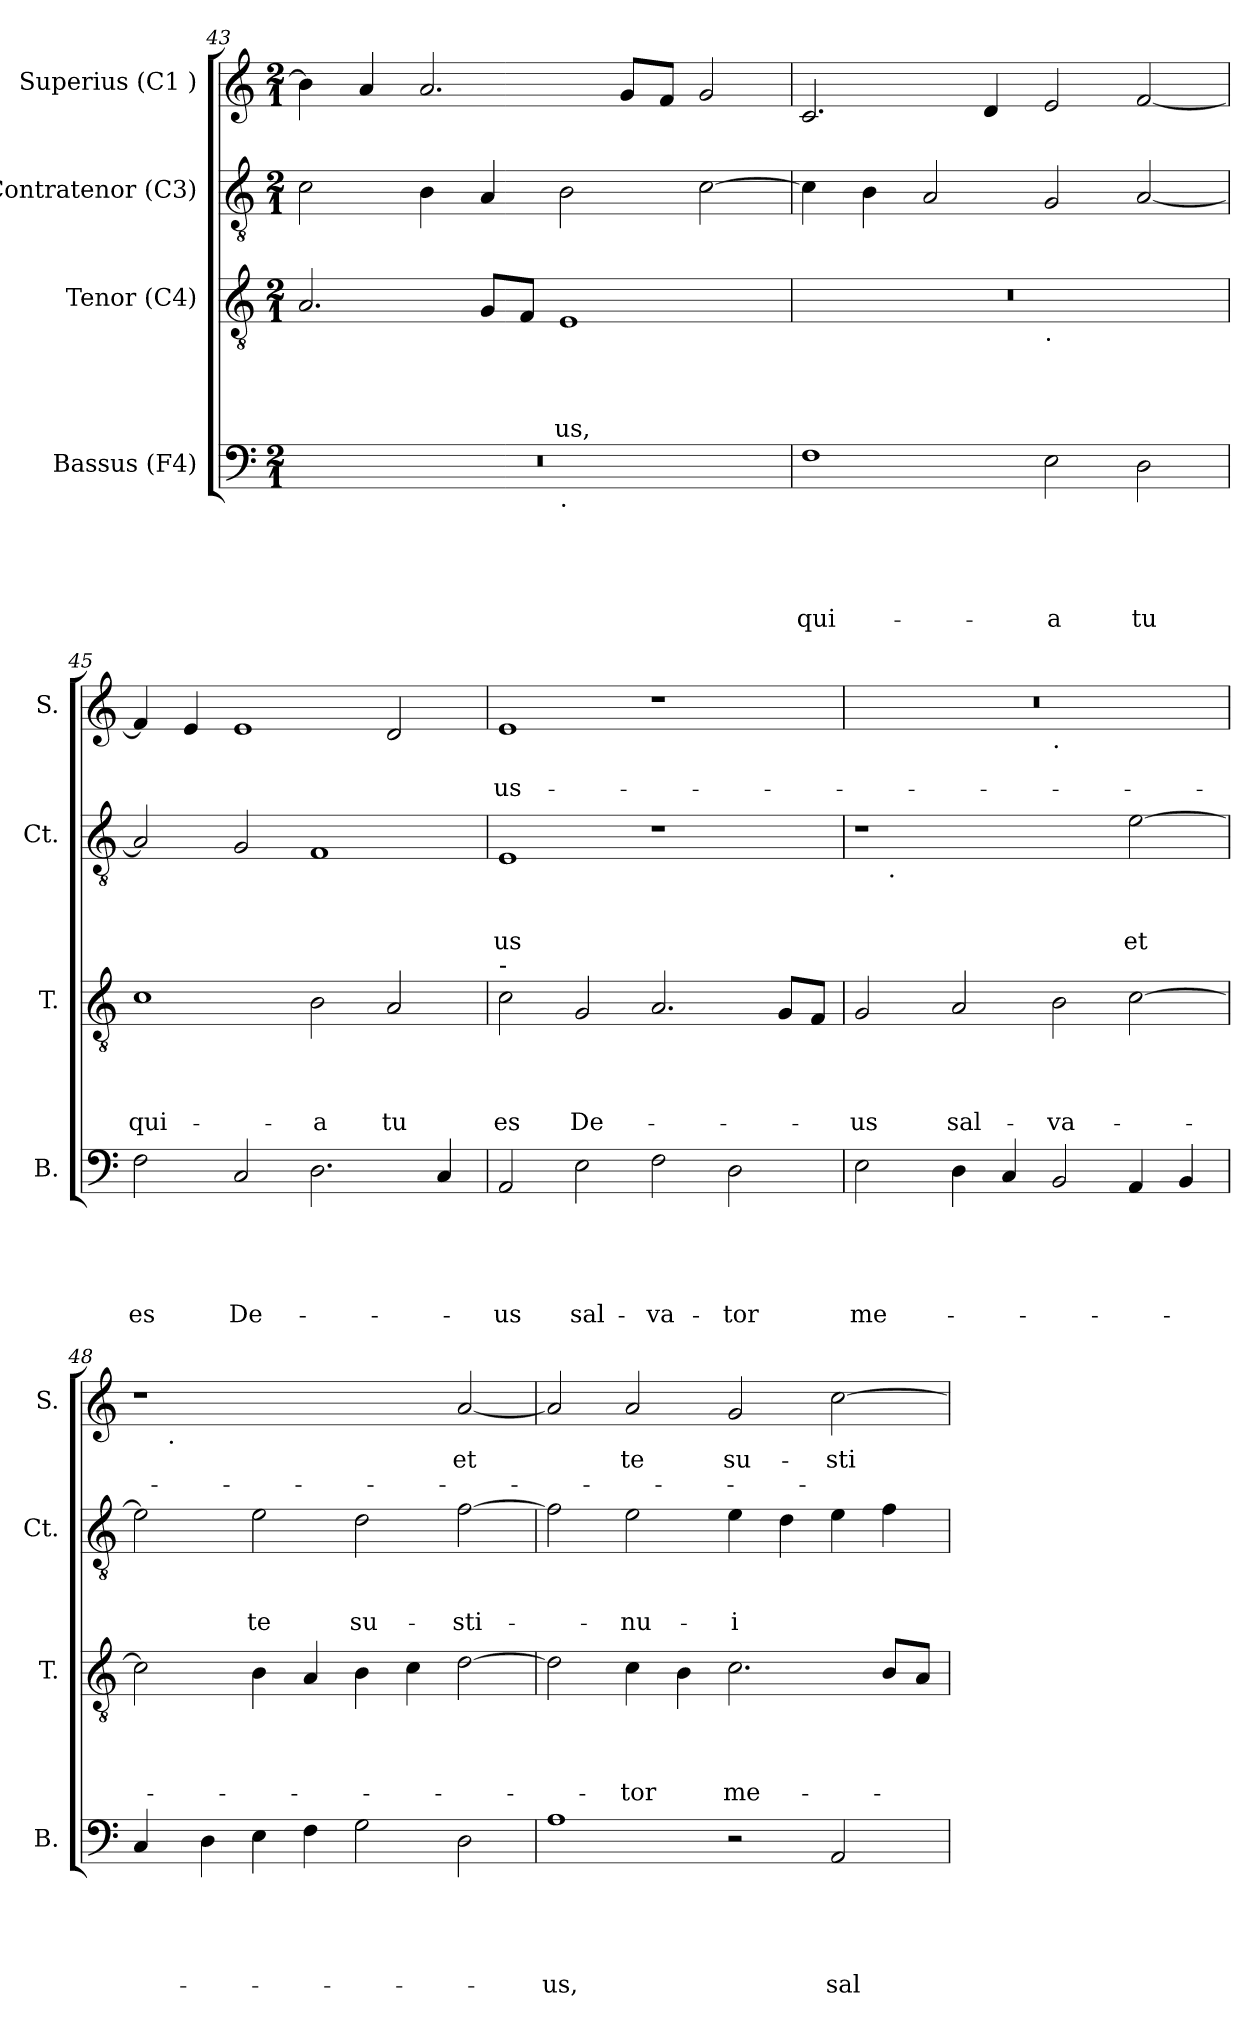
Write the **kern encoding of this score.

**kern	**text	**text	**text	**text	**text	**kern	**text	**text	**text	**text	**kern	**text	**text	**text	**kern	**text	**text
*part4	*part4	*part4	*part4	*part4	*part4	*part3	*part3	*part3	*part3	*part3	*part2	*part2	*part2	*part2	*part1	*part1	*part1
*staff4	*staff4	*staff4	*staff4	*staff4	*staff4	*staff3	*staff3	*staff3	*staff3	*staff3	*staff2	*staff2	*staff2	*staff2	*staff1	*staff1	*staff1
*I"Bassus (F4)	*	*	*	*	*	*I"Tenor (C4)	*	*	*	*	*I"Contratenor (C3)	*	*	*	*I"Superius (C1 )	*	*
*I'B.	*	*	*	*	*	*I'T.	*	*	*	*	*I'Ct.	*	*	*	*I'S.	*	*
*clefF4	*	*	*	*	*	*clefGv2	*	*	*	*	*clefGv2	*	*	*	*clefG2	*	*
*k[]	*	*	*	*	*	*k[]	*	*	*	*	*k[]	*	*	*	*k[]	*	*
*C:	*	*	*	*	*	*C:	*	*	*	*	*C:	*	*	*	*C:	*	*
*M2/1	*	*	*	*	*	*M2/1	*	*	*	*	*M2/1	*	*	*	*M2/1	*	*
=43	=43	=43	=43	=43	=43	=43	=43	=43	=43	=43	=43	=43	=43	=43	=43	=43	=43
*^	*	*	*	*	*	*	*	*	*	*	*	*	*	*	*	*	*
0r	1ryy	.	.	.	.	.	2.A/	.	.	.	.	2c\	.	.	.	4b\]	.	.
.	.	.	.	.	.	.	.	.	.	.	.	.	.	.	.	4a/	.	.
.	.	.	.	.	.	.	.	.	.	.	.	4B\	.	.	.	2.a/	.	.
.	.	.	.	.	.	.	8G/L	.	.	.	.	4A/	.	.	.	.	.	.
.	.	.	.	.	.	.	8F/J	.	.	.	.	.	.	.	.	.	.	.
!	!LO:TX:b:t=.	!	!	!	!	!	!	!	!	!	!	!	!	!	!	!	!	!
!	!	!	!	!	!	!	!	!	!	!	!LO:LY:b	!	!	!	!	!	!	!
.	1ryy	.	.	.	.	.	1E	.	.	.	-us,	2B\	.	.	.	.	.	.
.	.	.	.	.	.	.	.	.	.	.	.	.	.	.	.	8g/L	.	.
.	.	.	.	.	.	.	.	.	.	.	.	.	.	.	.	8f/J	.	.
.	.	.	.	.	.	.	.	.	.	.	.	[>2c\	.	.	.	2g/	.	.
=44	=44	=44	=44	=44	=44	=44	=44	=44	=44	=44	=44	=44	=44	=44	=44	=44	=44	=44
!	!	!	!	!	!	!LO:LY:b	!	!	!	!	!	!	!	!	!	!	!	!
*v	*v	*	*	*	*	*	*^	*	*	*	*	*	*	*	*	*	*	*
1F	.	.	.	.	qui-	0r	1ryy	.	.	.	.	4c\]	.	.	.	2.c/	.	.
.	.	.	.	.	.	.	.	.	.	.	.	4B\	.	.	.	.	.	.
.	.	.	.	.	.	.	.	.	.	.	.	2A/	.	.	.	.	.	.
.	.	.	.	.	.	.	.	.	.	.	.	.	.	.	.	4d/	.	.
!	!	!	!	!	!	!	!LO:TX:b:t=.	!	!	!	!	!	!	!	!	!	!	!
!	!	!	!	!	!LO:LY:b	!	!	!	!	!	!	!	!	!	!	!	!	!
2E\	.	.	.	.	-a	.	1ryy	.	.	.	.	2G/	.	.	.	2e/	.	.
!	!	!	!	!	!LO:LY:b	!	!	!	!	!	!	!	!	!	!	!	!	!
2D\	.	.	.	.	tu	.	.	.	.	.	.	[<2A/	.	.	.	[<2f/	.	.
=45	=45	=45	=45	=45	=45	=45	=45	=45	=45	=45	=45	=45	=45	=45	=45	=45	=45	=45
!	!	!	!	!	!LO:LY:b	!	!	!	!	!	!LO:LY:b	!	!	!	!	!	!	!
*	*	*	*	*	*	*v	*v	*	*	*	*	*	*	*	*	*	*	*
2F\	.	.	.	.	es	1c	.	.	.	qui-	2A/]	.	.	.	4f/]	.	.
.	.	.	.	.	.	.	.	.	.	.	.	.	.	.	4e/	.	.
!	!	!	!	!	!LO:LY:b	!	!	!	!	!	!	!	!	!	!	!	!
2C/	.	.	.	.	De-	.	.	.	.	.	2G/	.	.	.	1e	.	.
!	!	!	!	!	!	!	!	!	!	!LO:LY:b	!	!	!	!	!	!	!
2.D\	.	.	.	.	.	2B\	.	.	.	-a	1F	.	.	.	.	.	.
!	!	!	!	!	!	!	!	!	!	!LO:LY:b	!	!	!	!	!	!	!
.	.	.	.	.	.	2A/	.	.	.	tu	.	.	.	.	2d/	.	.
4C/	.	.	.	.	.	.	.	.	.	.	.	.	.	.	.	.	.
!!LO:LB:g=z
=46	=46	=46	=46	=46	=46	=46	=46	=46	=46	=46	=46	=46	=46	=46	=46	=46	=46
!	!	!	!	!	!	!LO:TX:a:t=-	!	!	!	!	!	!	!	!	!	!	!
!	!	!	!	!	!LO:LY:b	!	!	!	!	!LO:LY:b	!	!	!	!LO:LY:b	!	!	!LO:LY:b:rj
2AA/	.	.	.	.	-us	2c\	.	.	.	es	1E	.	.	-us	1e	.	us-
!	!	!	!	!	!LO:LY:b	!	!	!	!	!LO:LY:b	!	!	!	!	!	!	!
2E\	.	.	.	.	sal-	2G/	.	.	.	De-	.	.	.	.	.	.	.
!	!	!	!	!	!LO:LY:b	!	!	!	!	!	!	!	!	!	!	!	!
2F\	.	.	.	.	-va-	2.A/	.	.	.	.	1r	.	.	.	1r	.	.
!	!	!	!	!	!LO:LY:b	!	!	!	!	!	!	!	!	!	!	!	!
2D\	.	.	.	.	-tor	.	.	.	.	.	.	.	.	.	.	.	.
.	.	.	.	.	.	8G/L	.	.	.	.	.	.	.	.	.	.	.
.	.	.	.	.	.	8F/J	.	.	.	.	.	.	.	.	.	.	.
=47	=47	=47	=47	=47	=47	=47	=47	=47	=47	=47	=47	=47	=47	=47	=47	=47	=47
!	!	!	!	!	!LO:LY:b	!	!	!	!	!LO:LY:b	!	!	!	!	!	!	!
*	*	*	*	*	*	*	*	*	*	*	*^	*	*	*	*^	*	*
2E\	.	.	.	.	me-	2G/	.	.	.	-us	1r	8ryy	.	.	.	0r	1ryy	.	.
!	!	!	!	!	!	!	!	!	!	!	!	!LO:TX:b:t=.	!	!	!	!	!	!	!
.	.	.	.	.	.	.	.	.	.	.	.	1...ryy	.	.	.	.	.	.	.
!	!	!	!	!	!	!	!	!	!	!LO:LY:b	!	!	!	!	!	!	!	!	!
4D\	.	.	.	.	.	2A/	.	.	.	sal-	.	.	.	.	.	.	.	.	.
4C/	.	.	.	.	.	.	.	.	.	.	.	.	.	.	.	.	.	.	.
!	!	!	!	!	!	!	!	!	!	!	!	!	!	!	!	!	!LO:TX:b:t=.	!	!
!	!	!	!	!	!	!	!	!	!	!LO:LY:b	!	!	!	!	!	!	!	!	!
2BB/	.	.	.	.	.	2B\	.	.	.	-va-	2ryy	.	.	.	.	.	1ryy	.	.
!	!	!	!	!	!	!	!	!	!	!	!	!	!	!	!LO:LY:b	!	!	!	!
4AA/	.	.	.	.	.	[>2c\	.	.	.	.	[>2e\	.	.	.	et	.	.	.	.
4BB/	.	.	.	.	.	.	.	.	.	.	.	.	.	.	.	.	.	.	.
*	*	*	*	*	*	*	*	*	*	*	*v	*v	*	*	*	*	*	*	*
=48	=48	=48	=48	=48	=48	=48	=48	=48	=48	=48	=48	=48	=48	=48	=48	=48	=48	=48
4C/	.	.	.	.	.	2c\]	.	.	.	.	2e\]	.	.	.	1r	8ryy	.	.
!	!	!	!	!	!	!	!	!	!	!	!	!	!	!	!	!LO:TX:b:t=.	!	!
.	.	.	.	.	.	.	.	.	.	.	.	.	.	.	.	1...ryy	.	.
4D\	.	.	.	.	.	.	.	.	.	.	.	.	.	.	.	.	.	.
!	!	!	!	!	!	!	!	!	!	!	!	!	!	!LO:LY:b	!	!	!	!
4E\	.	.	.	.	.	4B\	.	.	.	.	2e\	.	.	te	.	.	.	.
4F\	.	.	.	.	.	4A/	.	.	.	.	.	.	.	.	.	.	.	.
!	!	!	!	!	!	!	!	!	!	!	!	!	!	!LO:LY:b	!	!	!	!
2G\	.	.	.	.	.	4B\	.	.	.	.	2d\	.	.	su-	2ryy	.	.	.
.	.	.	.	.	.	4c\	.	.	.	.	.	.	.	.	.	.	.	.
!	!	!	!	!	!	!	!	!	!	!	!	!	!	!LO:LY:b	!	!	!LO:LY:b	!
2D\	.	.	.	.	.	[>2d\	.	.	.	.	[>2f\	.	.	-sti-	[<2a/	.	-et	.
=49	=49	=49	=49	=49	=49	=49	=49	=49	=49	=49	=49	=49	=49	=49	=49	=49	=49	=49
!	!	!	!	!	!LO:LY:b	!	!	!	!	!	!	!	!	!	!	!	!	!
*	*	*	*	*	*	*	*	*	*	*	*	*	*	*	*v	*v	*	*
1A	.	.	.	.	-us,	2d\]	.	.	.	.	2f\]	.	.	.	2a/]	.	.
!	!	!	!	!	!	!	!	!	!	!LO:LY:b	!	!	!	!LO:LY:b	!	!LO:LY:b	!
.	.	.	.	.	.	4c\	.	.	.	-tor	2e\	.	.	-nu-	2a/	te	.
.	.	.	.	.	.	4B\	.	.	.	.	.	.	.	.	.	.	.
!	!	!	!	!	!	!	!	!	!	!LO:LY:b	!	!	!	!LO:LY:b:rj	!	!LO:LY:b	!
2r	.	.	.	.	.	2.c\	.	.	.	me-	4e\	.	.	-i	2g/	su-	.
.	.	.	.	.	.	.	.	.	.	.	4d\	.	.	.	.	.	.
!	!	!	!	!	!LO:LY:b	!	!	!	!	!	!	!	!	!	!	!LO:LY:b	!
2AA/	.	.	.	.	sal-	.	.	.	.	.	4e\	.	.	.	[>2cc\	-sti-	.
.	.	.	.	.	.	8B/L	.	.	.	.	4f\	.	.	.	.	.	.
.	.	.	.	.	.	8A/J	.	.	.	.	.	.	.	.	.	.	.
=	=	=	=	=	=	=	=	=	=	=	=	=	=	=	=	=	=
*-	*-	*-	*-	*-	*-	*-	*-	*-	*-	*-	*-	*-	*-	*-	*-	*-	*-
